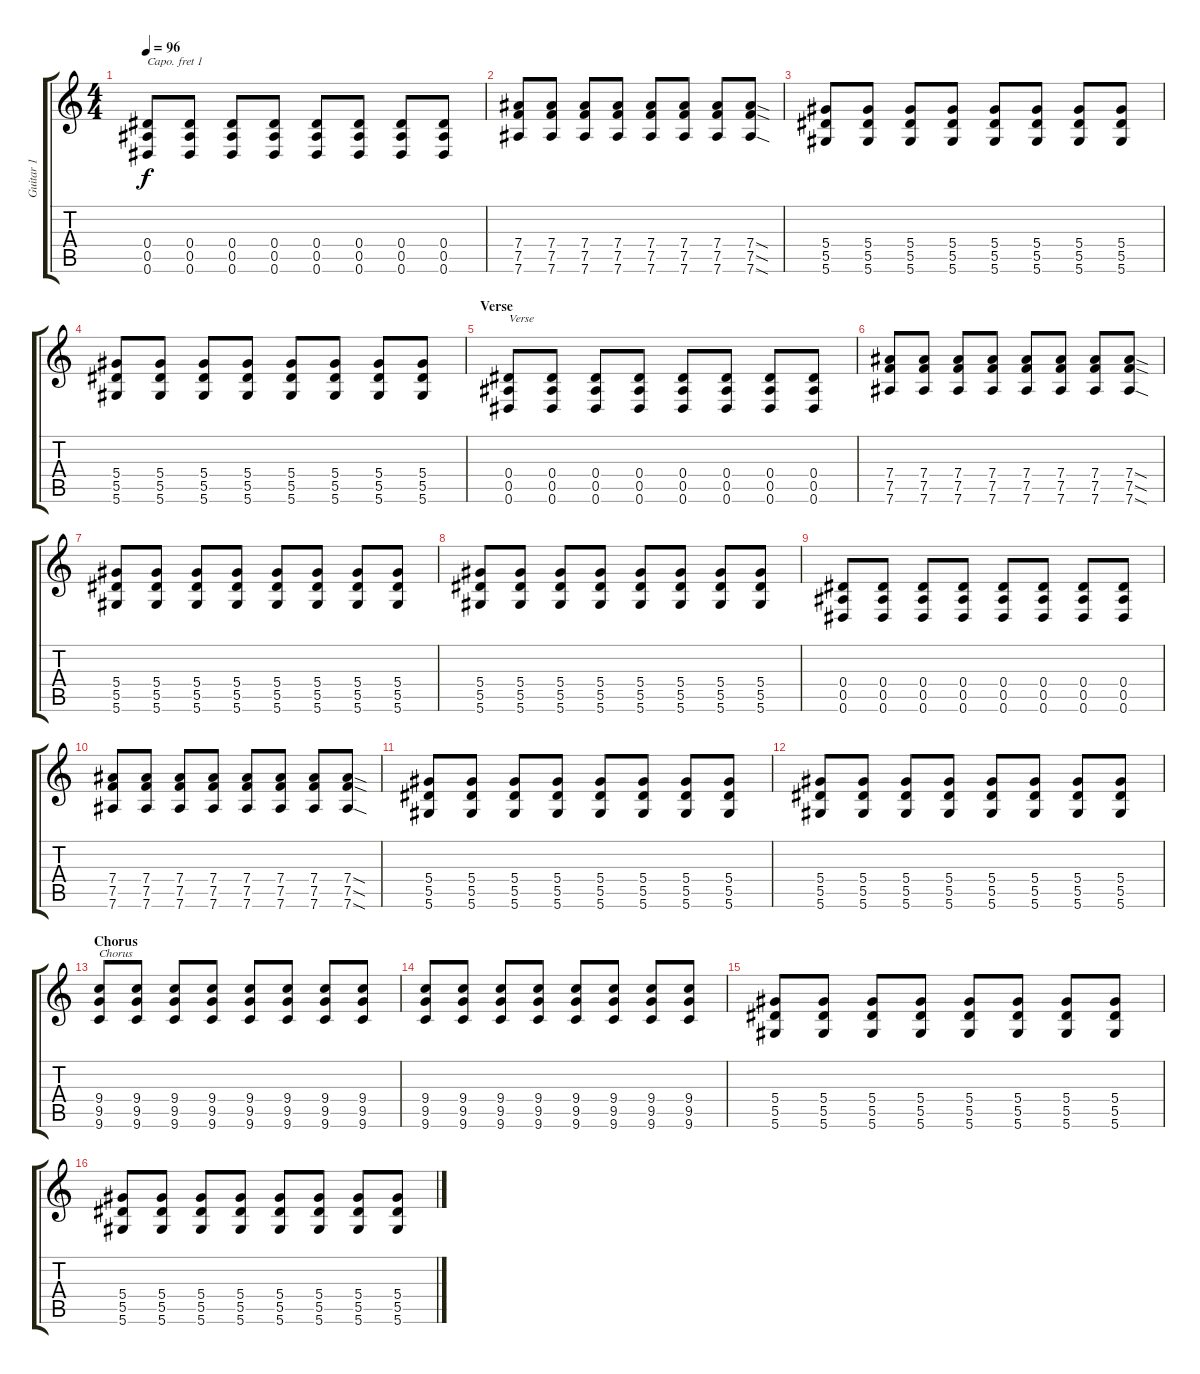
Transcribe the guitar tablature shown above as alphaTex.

\track ("Guitar 1" "Guitar 1") {instrument acousticguitarnylon}
\staff {score tabs}
\capo 1
\tuning (E4 B3 G3 D3 A2 D2) {hide}
\ts (4 4)
\tempo 96
\clef g2
\ks c
(0.4 0.5 0.6).8{dy f} (0.4 0.5 0.6).8 (0.4 0.5 0.6).8 (0.4 0.5 0.6).8 (0.4 0.5 0.6).8 (0.4 0.5 0.6).8 (0.4 0.5 0.6).8 (0.4 0.5 0.6).8 |
(7.4 7.5 7.6).8 (7.4 7.5 7.6).8 (7.4 7.5 7.6).8 (7.4 7.5 7.6).8 (7.4 7.5 7.6).8 (7.4 7.5 7.6).8 (7.4 7.5 7.6).8 (7.4{sod} 7.5{sod} 7.6{sod}).8 |
(5.4 5.5 5.6).8 (5.4 5.5 5.6).8 (5.4 5.5 5.6).8 (5.4 5.5 5.6).8 (5.4 5.5 5.6).8 (5.4 5.5 5.6).8 (5.4 5.5 5.6).8 (5.4 5.5 5.6).8 |
(5.4 5.5 5.6).8 (5.4 5.5 5.6).8 (5.4 5.5 5.6).8 (5.4 5.5 5.6).8 (5.4 5.5 5.6).8 (5.4 5.5 5.6).8 (5.4 5.5 5.6).8 (5.4 5.5 5.6).8 |
\section ("" "Verse")
(0.4 0.5 0.6).8{txt "Verse"} (0.4 0.5 0.6).8 (0.4 0.5 0.6).8 (0.4 0.5 0.6).8 (0.4 0.5 0.6).8 (0.4 0.5 0.6).8 (0.4 0.5 0.6).8 (0.4 0.5 0.6).8 |
(7.4 7.5 7.6).8 (7.4 7.5 7.6).8 (7.4 7.5 7.6).8 (7.4 7.5 7.6).8 (7.4 7.5 7.6).8 (7.4 7.5 7.6).8 (7.4 7.5 7.6).8 (7.4{sod} 7.5{sod} 7.6{sod}).8 |
(5.4 5.5 5.6).8 (5.4 5.5 5.6).8 (5.4 5.5 5.6).8 (5.4 5.5 5.6).8 (5.4 5.5 5.6).8 (5.4 5.5 5.6).8 (5.4 5.5 5.6).8 (5.4 5.5 5.6).8 |
(5.4 5.5 5.6).8 (5.4 5.5 5.6).8 (5.4 5.5 5.6).8 (5.4 5.5 5.6).8 (5.4 5.5 5.6).8 (5.4 5.5 5.6).8 (5.4 5.5 5.6).8 (5.4 5.5 5.6).8 |
(0.4 0.5 0.6).8 (0.4 0.5 0.6).8 (0.4 0.5 0.6).8 (0.4 0.5 0.6).8 (0.4 0.5 0.6).8 (0.4 0.5 0.6).8 (0.4 0.5 0.6).8 (0.4 0.5 0.6).8 |
(7.4 7.5 7.6).8 (7.4 7.5 7.6).8 (7.4 7.5 7.6).8 (7.4 7.5 7.6).8 (7.4 7.5 7.6).8 (7.4 7.5 7.6).8 (7.4 7.5 7.6).8 (7.4{sod} 7.5{sod} 7.6{sod}).8 |
(5.4 5.5 5.6).8 (5.4 5.5 5.6).8 (5.4 5.5 5.6).8 (5.4 5.5 5.6).8 (5.4 5.5 5.6).8 (5.4 5.5 5.6).8 (5.4 5.5 5.6).8 (5.4 5.5 5.6).8 |
(5.4 5.5 5.6).8 (5.4 5.5 5.6).8 (5.4 5.5 5.6).8 (5.4 5.5 5.6).8 (5.4 5.5 5.6).8 (5.4 5.5 5.6).8 (5.4 5.5 5.6).8 (5.4 5.5 5.6).8 |
\section ("" "Chorus")
(9.4 9.5 9.6).8{txt "Chorus"} (9.4 9.5 9.6).8 (9.4 9.5 9.6).8 (9.4 9.5 9.6).8 (9.4 9.5 9.6).8 (9.4 9.5 9.6).8 (9.4 9.5 9.6).8 (9.4 9.5 9.6).8 |
(9.4 9.5 9.6).8 (9.4 9.5 9.6).8 (9.4 9.5 9.6).8 (9.4 9.5 9.6).8 (9.4 9.5 9.6).8 (9.4 9.5 9.6).8 (9.4 9.5 9.6).8 (9.4 9.5 9.6).8 |
(5.4 5.5 5.6).8 (5.4 5.5 5.6).8 (5.4 5.5 5.6).8 (5.4 5.5 5.6).8 (5.4 5.5 5.6).8 (5.4 5.5 5.6).8 (5.4 5.5 5.6).8 (5.4 5.5 5.6).8 |
(5.4 5.5 5.6).8 (5.4 5.5 5.6).8 (5.4 5.5 5.6).8 (5.4 5.5 5.6).8 (5.4 5.5 5.6).8 (5.4 5.5 5.6).8 (5.4 5.5 5.6).8 (5.4 5.5 5.6).8
